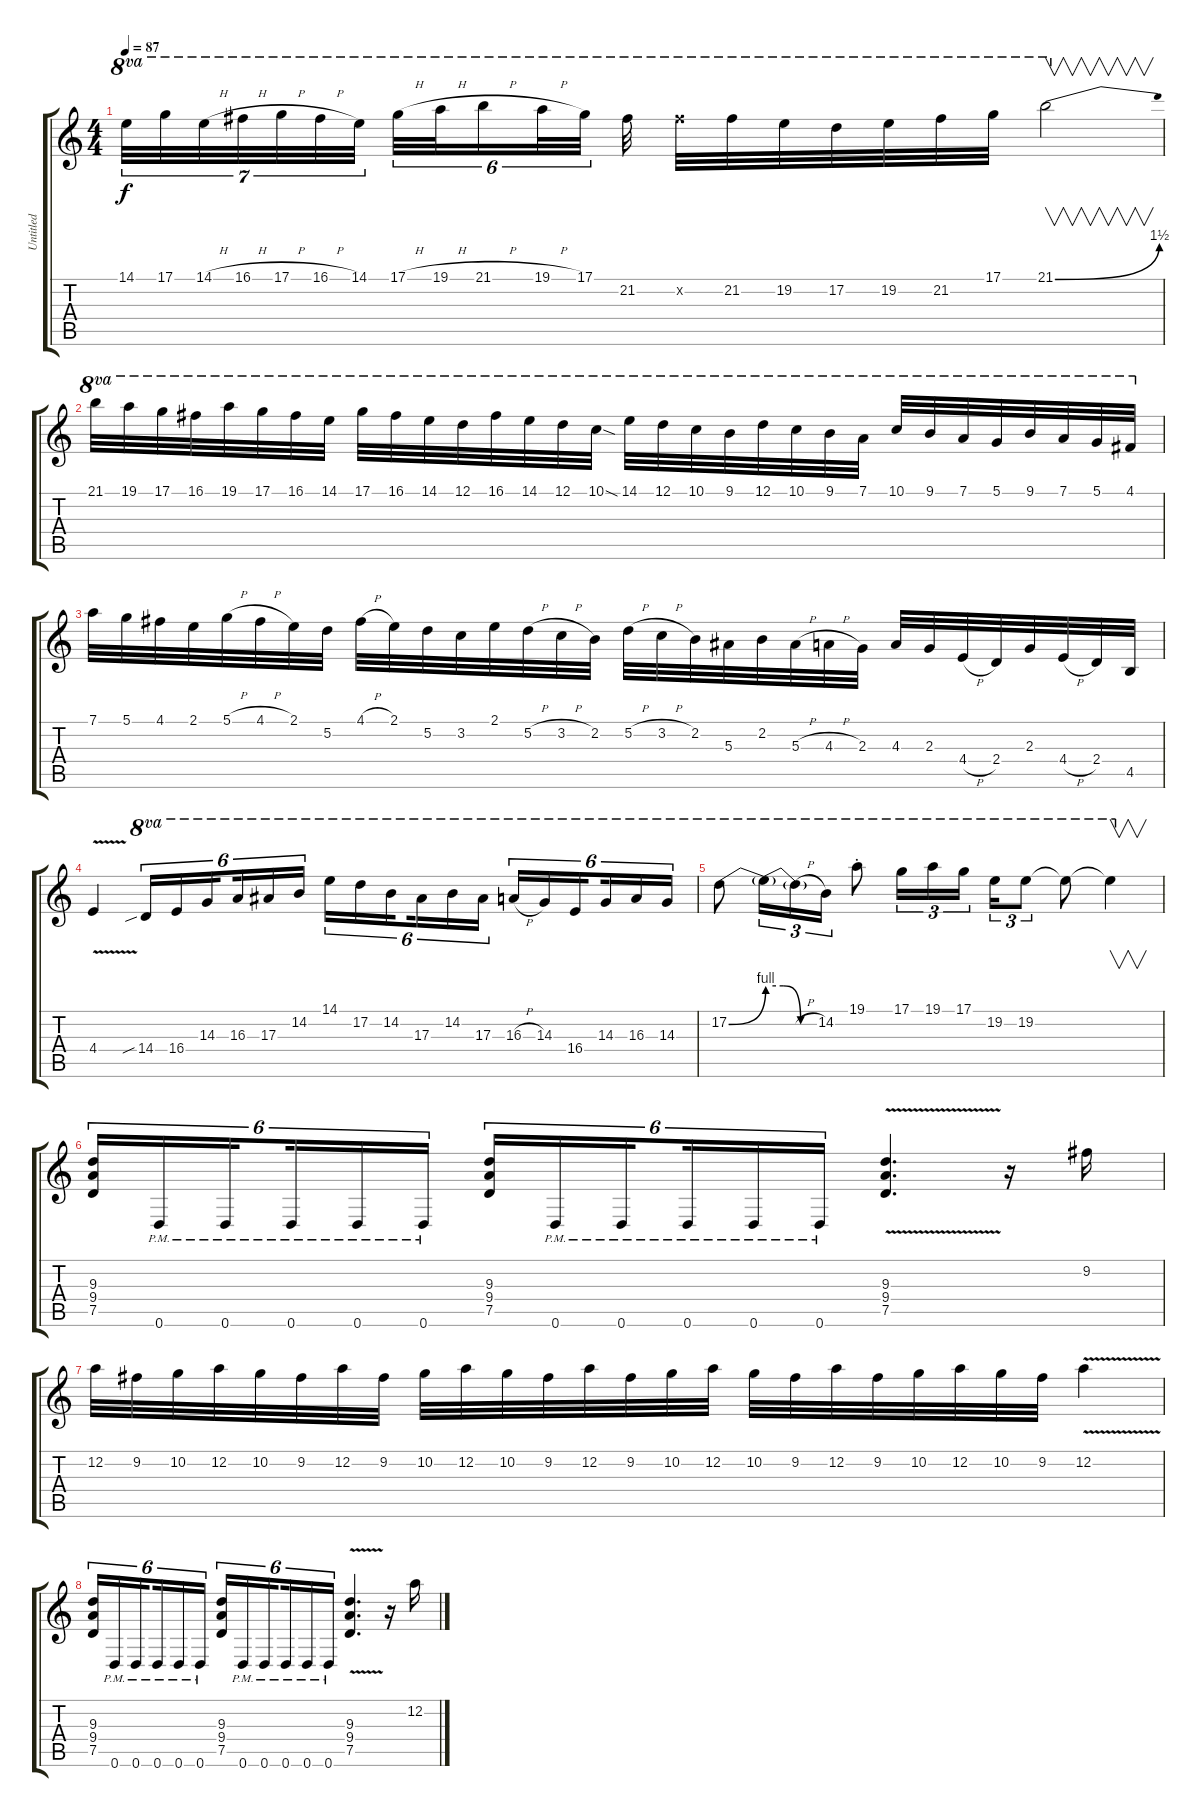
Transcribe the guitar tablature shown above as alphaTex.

\track ("Untitled" "Untitled") {instrument distortionguitar}
\staff {score tabs}
\tuning (D4 A3 F3 C3 G2 D2) {hide}
\ts (4 4)
\tempo 87
\clef g2
\ks c
14.1.32{tu (7 4) ot 8va dy f} 17.1.32{tu (7 4) ot 8va} 14.1{h}.32{tu (7 4) ot 8va} 16.1{h}.32{tu (7 4) ot 8va} 17.1{h}.32{tu (7 4) ot 8va} 16.1{h}.32{tu (7 4) ot 8va} 14.1.32{tu (7 4) ot 8va beam splitsecondary} 17.1{h}.32{tu (6 4) ot 8va} 19.1{h}.32{tu (6 4) ot 8va} 21.1{h}.16{tu (6 4) ot 8va} 19.1{h}.32{tu (6 4) ot 8va} 17.1.32{tu (6 4) ot 8va} 21.2.32{ot 8va} 21.2{x}.32{ot 8va} 21.2.32{ot 8va} 19.2.32{ot 8va} 17.2.32{ot 8va} 19.2.32{ot 8va} 21.2.32{ot 8va} 17.1.32{ot 8va} 21.1{be (bend 0 0 60 6)}.2{v ot 8va} |
21.1.32{ot 8va} 19.1.32{ot 8va} 17.1.32{ot 8va} 16.1.32{ot 8va} 19.1.32{ot 8va} 17.1.32{ot 8va} 16.1.32{ot 8va} 14.1.32{ot 8va} 17.1.32{ot 8va} 16.1.32{ot 8va} 14.1.32{ot 8va} 12.1.32{ot 8va} 16.1.32{ot 8va} 14.1.32{ot 8va} 12.1.32{ot 8va} 10.1{sod}.32{ot 8va} 14.1.32{ot 8va} 12.1.32{ot 8va} 10.1.32{ot 8va} 9.1.32{ot 8va} 12.1.32{ot 8va} 10.1.32{ot 8va} 9.1.32{ot 8va} 7.1.32{ot 8va} 10.1.32{ot 8va} 9.1.32{ot 8va} 7.1.32{ot 8va} 5.1.32{ot 8va} 9.1.32{ot 8va} 7.1.32{ot 8va} 5.1.32{ot 8va} 4.1.32{ot 8va} |
7.1.32 5.1.32 4.1.32 2.1.32 5.1{h}.32 4.1{h}.32 2.1.32 5.2.32 4.1{h}.32 2.1.32 5.2.32 3.2.32 2.1.32 5.2{h}.32 3.2{h}.32 2.2.32 5.2{h}.32 3.2{h}.32 2.2.32 5.3.32 2.2.32 5.3{h}.32 4.3{h}.32 2.3.32 4.3.32 2.3.32 4.4{h}.32 2.4.32 2.3.32 4.4{h}.32 2.4.32 4.5.32 |
4.4{v}.4 14.4{sib}.16{tu (6 4) ot 8va} 16.4.16{tu (6 4) ot 8va} 14.3.16{tu (6 4) ot 8va beam splitsecondary} 16.3.16{tu (6 4) ot 8va} 17.3.16{tu (6 4) ot 8va} 14.2.16{tu (6 4) ot 8va} 14.1.16{tu (6 4) ot 8va} 17.2.16{tu (6 4) ot 8va} 14.2.16{tu (6 4) ot 8va beam splitsecondary} 17.3.16{tu (6 4) ot 8va} 14.2.16{tu (6 4) ot 8va} 17.3.16{tu (6 4) ot 8va} 16.3{h}.16{tu (6 4) ot 8va} 14.3.16{tu (6 4) ot 8va} 16.4.16{tu (6 4) ot 8va beam splitsecondary} 14.3.16{tu (6 4) ot 8va} 16.3.16{tu (6 4) ot 8va} 14.3.16{tu (6 4) ot 8va} |
17.2{be (bend 0 0 60 4)}.8{ot 8va} 17.2{be (custom 0 4 20 4 40 0 60 0) t}.16{tu (3 2) ot 8va} 17.2{h t}.16{tu (3 2) ot 8va} 14.2.16{tu (3 2) ot 8va} 19.1{st}.8{ot 8va} 17.1.16{tu (3 2) ot 8va} 19.1.16{tu (3 2) ot 8va} 17.1.16{tu (3 2) ot 8va} 19.2.16{tu (3 2) ot 8va} 19.2.8{tu (3 2) ot 8va} 19.2{t}.8{ot 8va} 19.2{t}.4{v ot 8va} |
(9.3 9.4 7.5).16{tu (6 4)} 0.6{pm}.16{tu (6 4)} 0.6{pm}.16{tu (6 4) beam splitsecondary} 0.6{pm}.16{tu (6 4)} 0.6{pm}.16{tu (6 4)} 0.6{pm}.16{tu (6 4)} (9.3 9.4 7.5).16{tu (6 4)} 0.6{pm}.16{tu (6 4)} 0.6{pm}.16{tu (6 4) beam splitsecondary} 0.6{pm}.16{tu (6 4)} 0.6{pm}.16{tu (6 4)} 0.6{pm}.16{tu (6 4)} (9.3{v} 9.4{v} 7.5{v}).4{d} r.16 9.2.16 |
12.2.32 9.2.32 10.2.32 12.2.32 10.2.32 9.2.32 12.2.32 9.2.32 10.2.32 12.2.32 10.2.32 9.2.32 12.2.32 9.2.32 10.2.32 12.2.32 10.2.32 9.2.32 12.2.32 9.2.32 10.2.32 12.2.32 10.2.32 9.2.32 12.2{v}.4 |
(9.3 9.4 7.5).16{tu (6 4)} 0.6{pm}.16{tu (6 4)} 0.6{pm}.16{tu (6 4) beam splitsecondary} 0.6{pm}.16{tu (6 4)} 0.6{pm}.16{tu (6 4)} 0.6{pm}.16{tu (6 4)} (9.3 9.4 7.5).16{tu (6 4)} 0.6{pm}.16{tu (6 4)} 0.6{pm}.16{tu (6 4) beam splitsecondary} 0.6{pm}.16{tu (6 4)} 0.6{pm}.16{tu (6 4)} 0.6{pm}.16{tu (6 4)} (9.3{v} 9.4{v} 7.5{v}).4{d} r.16 12.2.16
